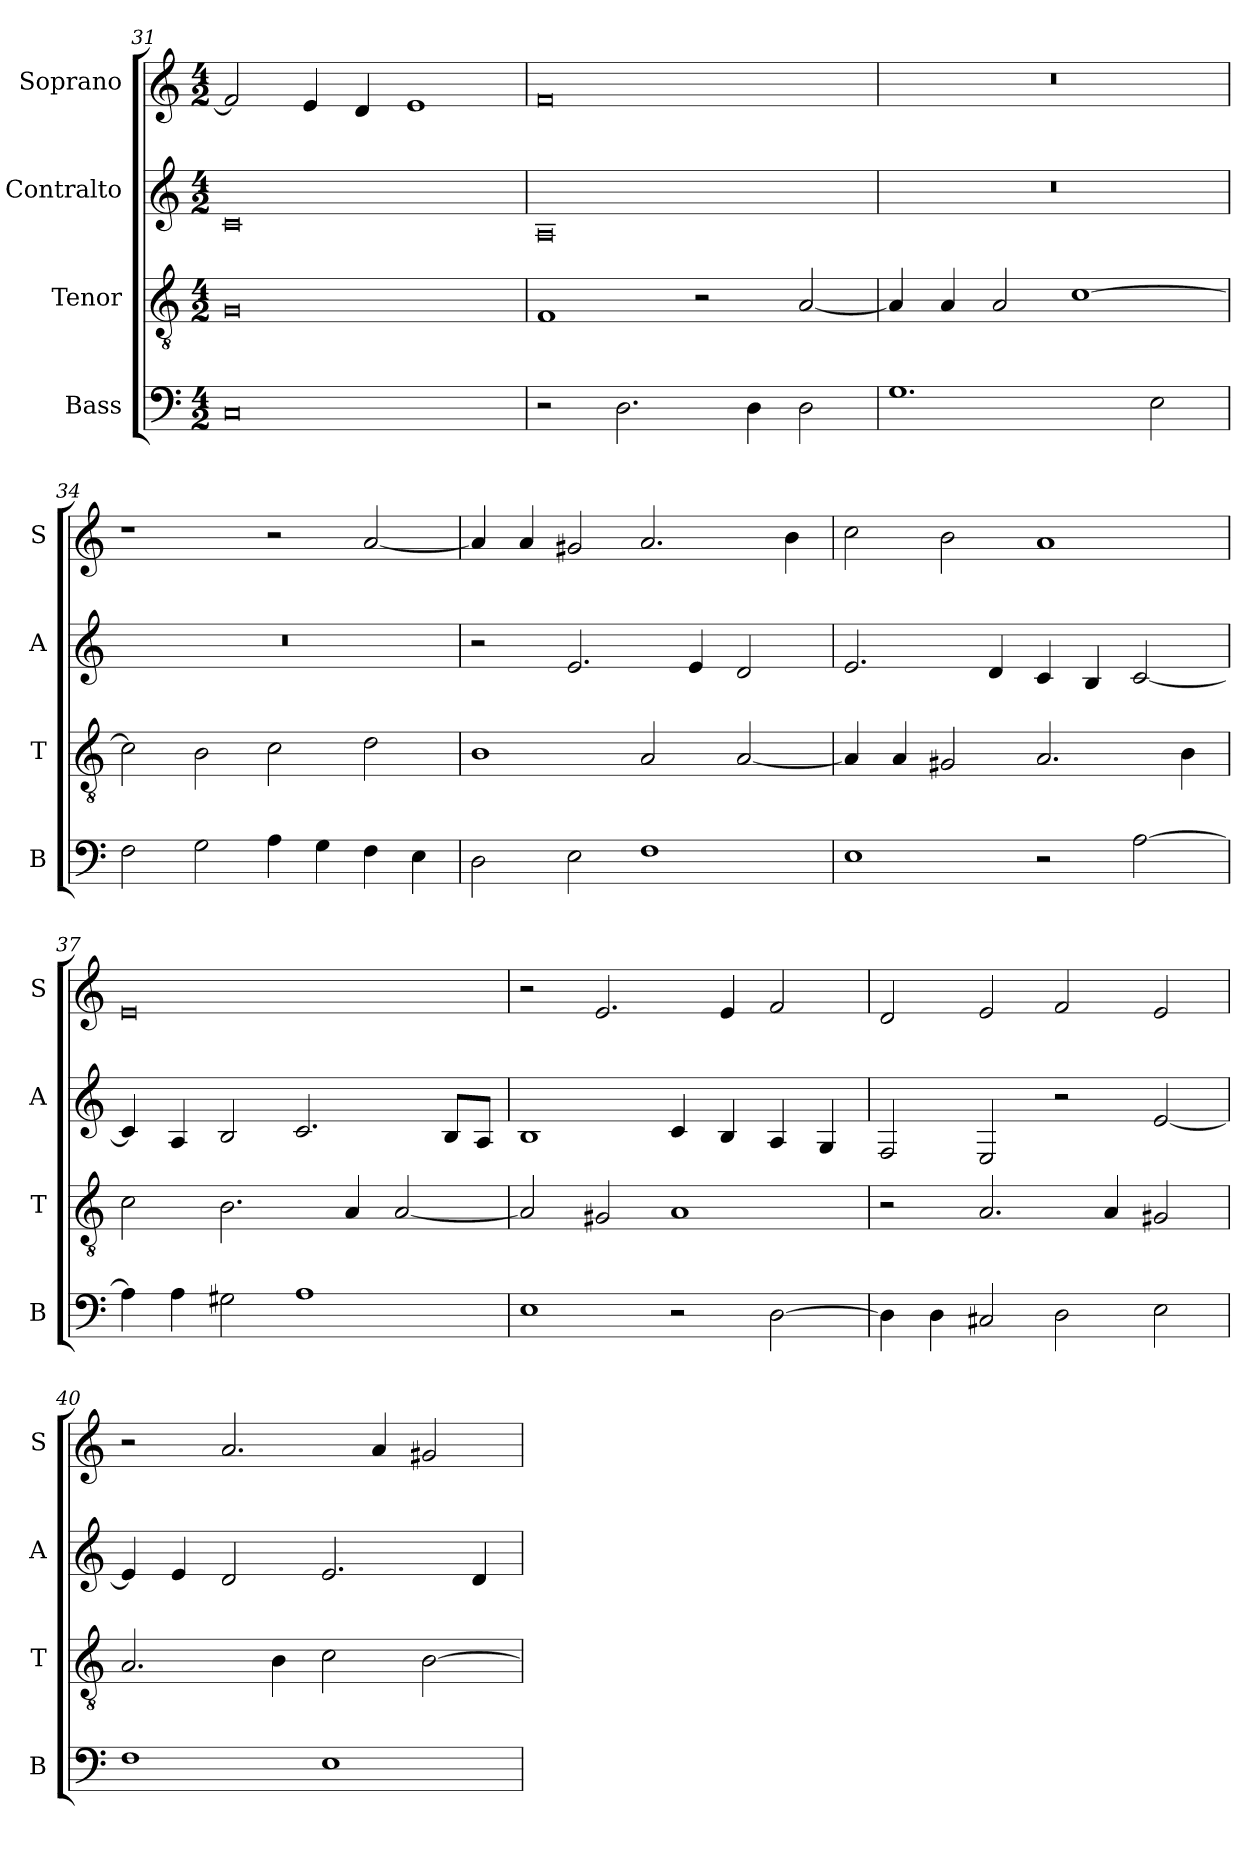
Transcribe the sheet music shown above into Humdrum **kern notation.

**kern	**kern	**kern	**kern
*part4	*part3	*part2	*part1
*staff4	*staff3	*staff2	*staff1
*I"Bass	*I"Tenor	*I"Contralto	*I"Soprano
*I'B	*I'T	*I'A	*I'S
*clefF4	*clefGv2	*clefG2	*clefG2
*k[]	*k[]	*k[]	*k[]
*D:dor	*D:dor	*D:dor	*D:dor
*M4/2	*M4/2	*M4/2	*M4/2
=31	=31	=31	=31
0C	0G	0c	2f]
.	.	.	4e
.	.	.	4d
.	.	.	1e
=32	=32	=32	=32
2r	1F	0A	0f
2.D	.	.	.
.	2r	.	.
4D	.	.	.
2D	[2A	.	.
=33	=33	=33	=33
1.G	4A]	0r	0r
.	4A	.	.
.	2A	.	.
.	[1c	.	.
2E	.	.	.
=34	=34	=34	=34
2F	2c]	0r	1r
2G	2B	.	.
4A	2c	.	2r
4G	.	.	.
4F	2d	.	[2a
4E	.	.	.
=35	=35	=35	=35
2D	1B	2r	4a]
.	.	.	4a
2E	.	2.e	2g#X
1F	2A	.	2.a
.	.	4e	.
.	[2A	2d	.
.	.	.	4b
=36	=36	=36	=36
1E	4A]	2.e	2cc
.	4A	.	.
.	2G#X	.	2b
.	.	4d	.
2r	2.A	4c	1a
.	.	4B	.
[2A	.	[2c	.
.	4B	.	.
=37	=37	=37	=37
4A]	2c	4c]	0e
4A	.	4A	.
2G#X	2.B	2B	.
1A	.	2.c	.
.	4A	.	.
.	[2A	.	.
.	.	8B/L	.
.	.	8A/J	.
=38	=38	=38	=38
1E	2A]	1B	2r
.	2G#X	.	2.e
2r	1A	4c	.
.	.	4B	4e
[2D	.	4A	2f
.	.	4G	.
=39	=39	=39	=39
4D]	2r	2F	2d
4D	.	.	.
2C#X	2.A	2E	2e
2D	.	2r	2f
.	4A	.	.
2E	2G#X	[2e	2e
=40	=40	=40	=40
1F	2.A	4e]	2r
.	.	4e	.
.	.	2d	2.a
.	4B	.	.
1E	2c	2.e	.
.	.	.	4a
.	[2B	.	2g#X
.	.	4d	.
=	=	=	=
*-	*-	*-	*-
